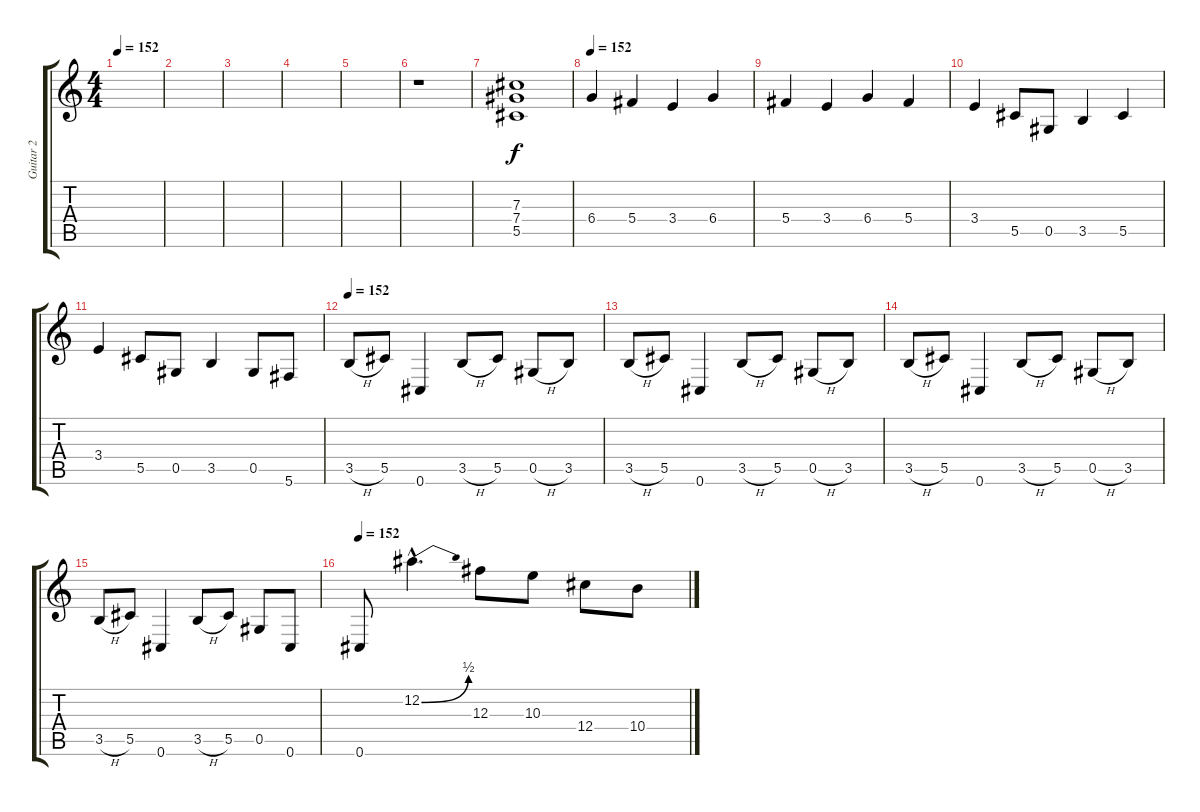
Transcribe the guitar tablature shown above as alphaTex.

\track ("Guitar 2" "Guitar 2") {instrument electricguitarjazz}
\staff {score tabs}
\tuning (Eb4 Bb3 Gb3 Db3 Ab2 Db2) {hide}
\ts (4 4)
\tempo 152
\clef g2
\ks c
|
|
|
|
|
r.1{volume 0} |
(7.3 7.4 5.5).1{volume 16 instrument overdrivenguitar} |
\tempo 152
6.4.4{volume 16 instrument overdrivenguitar} 5.4.4 3.4.4 6.4.4 |
5.4.4 3.4.4 6.4.4 5.4.4 |
3.4.4 5.5.8 0.5.8 3.5.4 5.5.4 |
3.4.4 5.5.8 0.5.8 3.5.4 0.5.8 5.6.8 |
\tempo 152
3.5{h}.8 5.5.8 0.6.4 3.5{h}.8 5.5.8 0.5{h}.8 3.5.8 |
3.5{h}.8 5.5.8 0.6.4 3.5{h}.8 5.5.8 0.5{h}.8 3.5.8 |
3.5{h}.8 5.5.8 0.6.4 3.5{h}.8 5.5.8 0.5{h}.8 3.5.8 |
3.5{h}.8 5.5.8 0.6.4 3.5{h}.8 5.5.8 0.5.8 0.6.8 |
\tempo 152
0.6.8 12.2{be (bend 0 0 60 2) hac}.4{d} 12.3.8 10.3.8 12.4.8 10.4.8
